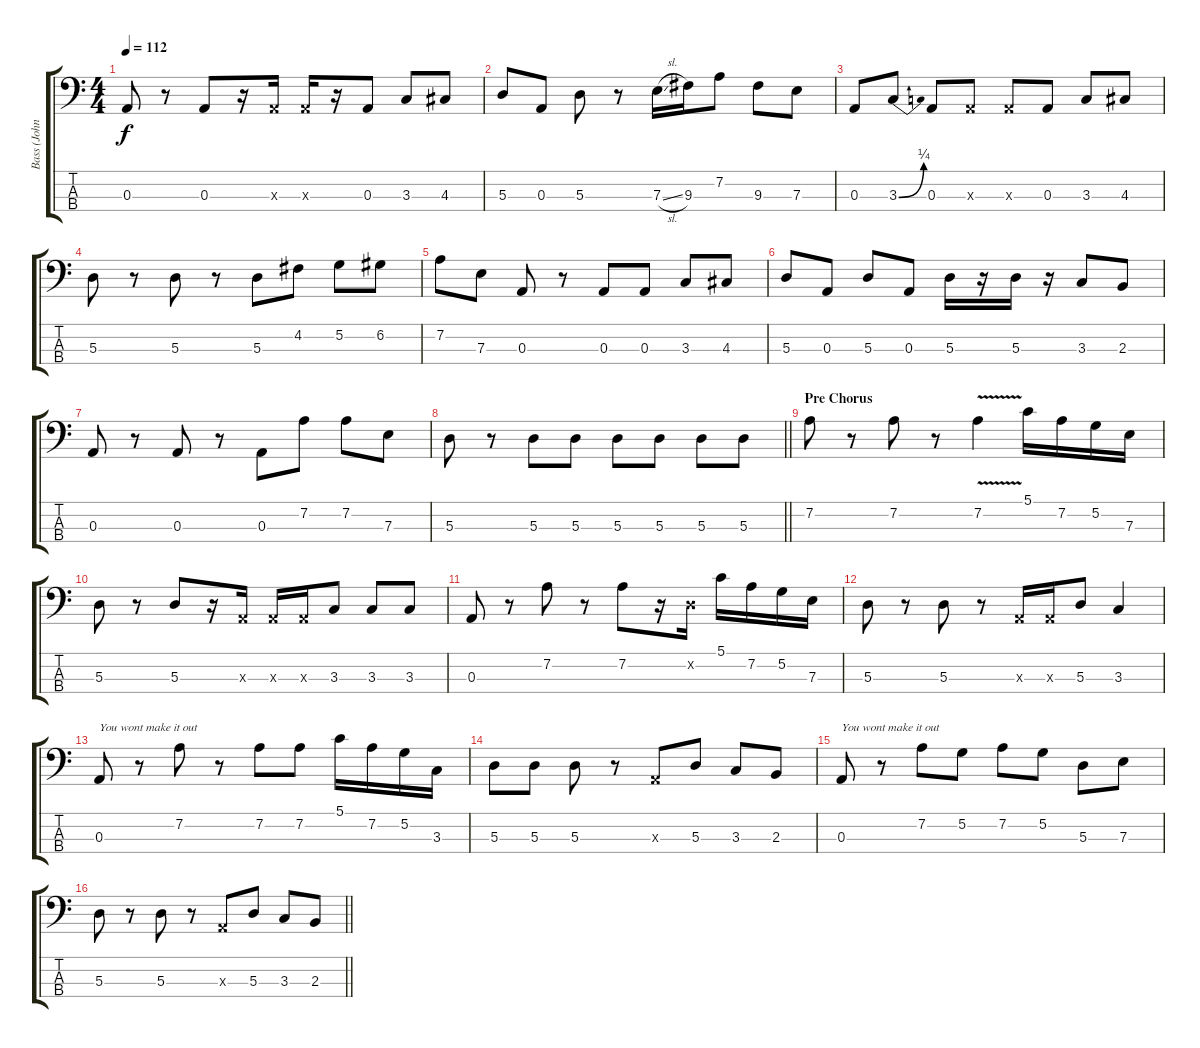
\track ("Bass (John Paul Jones)" "Bass (John") {instrument electricbasspick}
\staff {score tabs}
\tuning (G2 D2 A1 E1) {hide}
\ts (4 4)
\tempo 112
\clef f4
\ks c
0.3.8{dy f} r.8 0.3.8 r.16 0.3{x}.16 0.3{x}.16 r.16 0.3.8 3.3.8 4.3.8 |
5.3.8 0.3.8 5.3.8 r.8 7.3{sl}.16 9.3.16 7.2.8 9.3.8 7.3.8 |
0.3.8 3.3{be (bend 0 0 60 1)}.8 0.3.8 0.3{x}.8 0.3{x}.8 0.3.8 3.3.8 4.3.8 |
5.3.8 r.8 5.3.8 r.8 5.3.8 4.2.8 5.2.8 6.2.8 |
7.2.8 7.3.8 0.3.8 r.8 0.3.8 0.3.8 3.3.8 4.3.8 |
5.3.8 0.3.8 5.3.8 0.3.8 5.3.16 r.16 5.3.16 r.16 3.3.8 2.3.8 |
0.3.8 r.8 0.3.8 r.8 0.3.8 7.2.8 7.2.8 7.3.8 |
\barLineRight lightlight
5.3.8 r.8 5.3.8 5.3.8 5.3.8 5.3.8 5.3.8 5.3.8 |
\section ("" "Pre Chorus")
7.2.8 r.8 7.2.8 r.8 7.2{v}.4 5.1.16 7.2.16 5.2.16 7.3.16 |
5.3.8 r.8 5.3.8 r.16 0.3{x}.16 0.3{x}.16 0.3{x}.16 3.3.8 3.3.8 3.3.8 |
0.3.8 r.8 7.2.8 r.8 7.2.8 r.16 0.2{x}.16 5.1.16 7.2.16 5.2.16 7.3.16 |
5.3.8 r.8 5.3.8 r.8 0.3{x}.16 0.3{x}.16 5.3.8 3.3.4 |
0.3.8{txt "You wont make it out"} r.8 7.2.8 r.8 7.2.8 7.2.8 5.1.16 7.2.16 5.2.16 3.3.16 |
5.3.8 5.3.8 5.3.8 r.8 0.3{x}.8 5.3.8 3.3.8 2.3.8 |
0.3.8{txt "You wont make it out"} r.8 7.2.8 5.2.8 7.2.8 5.2.8 5.3.8 7.3.8 |
\barLineRight lightlight
5.3.8 r.8 5.3.8 r.8 0.3{x}.8 5.3.8 3.3.8 2.3.8
